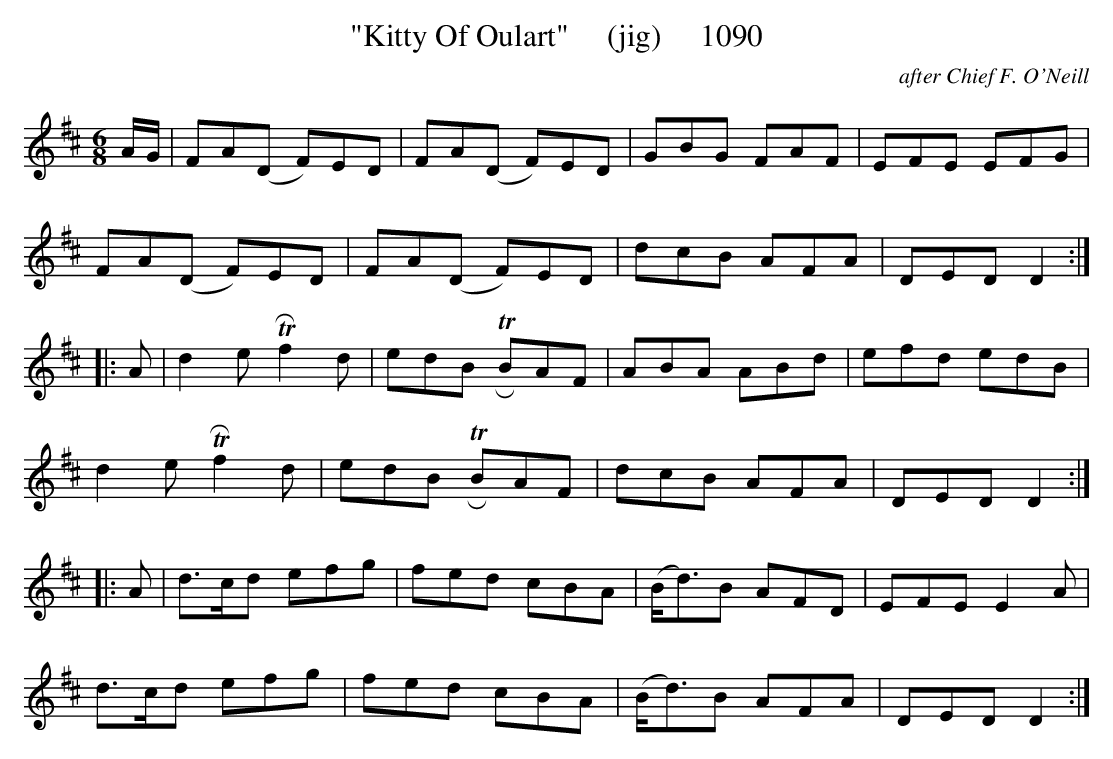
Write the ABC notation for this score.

X:1
T:"Kitty Of Oulart"     (jig)     1090
C:after Chief F. O'Neill
BRENNAN July 2003 (HTTP://WWW.SOSYOURMOM.COM)
M:6/8
L:1/8
K:D
A/2G/2|FA(D F)ED|FA(D F)ED|GBG FAF|EFE EFG|
FA(D F)ED|FA(D F)ED|dcB AFA|DED D2:|
|:A|d2e  TRf2d|edB TRBAF|ABA ABd|efd edB|
d2e  TRf2d|edB TRBAF|dcB AFA|DED D2:|
|:A|d3/2c/2d efg|fed cBA|(B/2d3/2)B AFD|EFE E2A|
d3/2c/2d efg|fed cBA|(B/2d3/2)B AFA|DED D2:|
